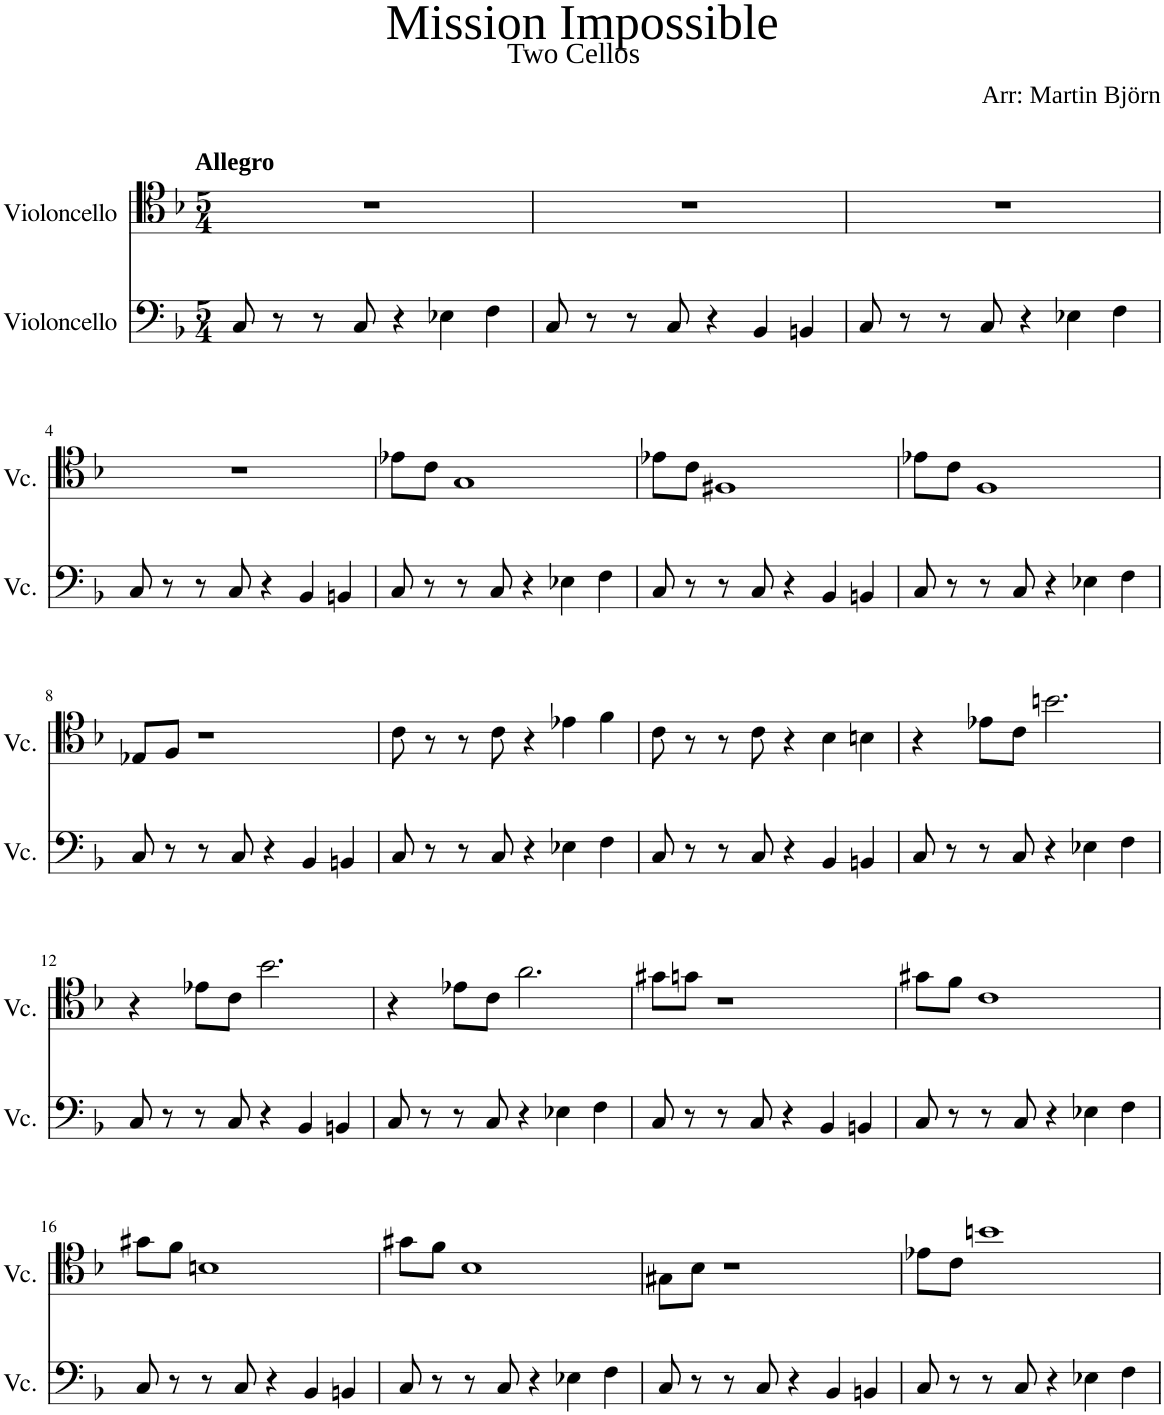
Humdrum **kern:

**kern	**kern
*part2	*part1
*staff2	*staff1
*I"Violoncello	*I"Violoncello
*I'Vc.	*I'Vc.
*clefF4	*clefC4
*k[b-]	*k[b-]
*M5/4	*M5/4
=1	=1
!	!LO:TX:a:B:t=Allegro
8C/	4%5r
8r	.
8r	.
8C/	.
4r	.
4E-X\	.
4F\	.
=2	=2
8C/	4%5r
8r	.
8r	.
8C/	.
4r	.
4BB-/	.
4BBn/	.
=3	=3
8C/	4%5r
8r	.
8r	.
8C/	.
4r	.
4E-X\	.
4F\	.
!!LO:LB:g=z
=4	=4
8C/	4%5r
8r	.
8r	.
8C/	.
4r	.
4BB-/	.
4BBn/	.
=5	=5
8C/	8e-X\L
8r	8c\J
8r	1G
8C/	.
4r	.
4E-X\	.
4F\	.
=6	=6
8C/	8e-X\L
8r	8c\J
8r	1F#X
8C/	.
4r	.
4BB-/	.
4BBn/	.
=7	=7
8C/	8e-X\L
8r	8c\J
8r	1F
8C/	.
4r	.
4E-X\	.
4F\	.
!!LO:LB:g=z
=8	=8
8C/	8E-X/L
8r	8F/J
8r	1r
8C/	.
4r	.
4BB-/	.
4BBn/	.
=9	=9
8C/	8c\
8r	8r
8r	8r
8C/	8c\
4r	4r
4E-X\	4e-X\
4F\	4f\
=10	=10
8C/	8c\
8r	8r
8r	8r
8C/	8c\
4r	4r
4BB-/	4B-\
4BBn/	4Bn\
=11	=11
8C/	4r
8r	.
8r	8e-X\L
8C/	8c\J
4r	2.bn\
4E-X\	.
4F\	.
!!LO:LB:g=z
=12	=12
8C/	4r
8r	.
8r	8e-X\L
8C/	8c\J
4r	2.b-\
4BB-/	.
4BBn/	.
=13	=13
8C/	4r
8r	.
8r	8e-X\L
8C/	8c\J
4r	2.a\
4E-X\	.
4F\	.
=14	=14
8C/	8g#X\L
8r	8gn\J
8r	1r
8C/	.
4r	.
4BB-/	.
4BBn/	.
=15	=15
8C/	8g#X\L
8r	8f\J
8r	1c
8C/	.
4r	.
4E-X\	.
4F\	.
!!LO:LB:g=z
=16	=16
8C/	8g#X\L
8r	8f\J
8r	1Bn
8C/	.
4r	.
4BB-/	.
4BBn/	.
=17	=17
8C/	8g#X\L
8r	8f\J
8r	1B-
8C/	.
4r	.
4E-X\	.
4F\	.
=18	=18
8C/	8G#X\L
8r	8B-\J
8r	1r
8C/	.
4r	.
4BB-/	.
4BBn/	.
=19	=19
8C/	8e-X\L
8r	8c\J
8r	1bn
8C/	.
4r	.
4E-X\	.
4F\	.
=	=
*-	*-
